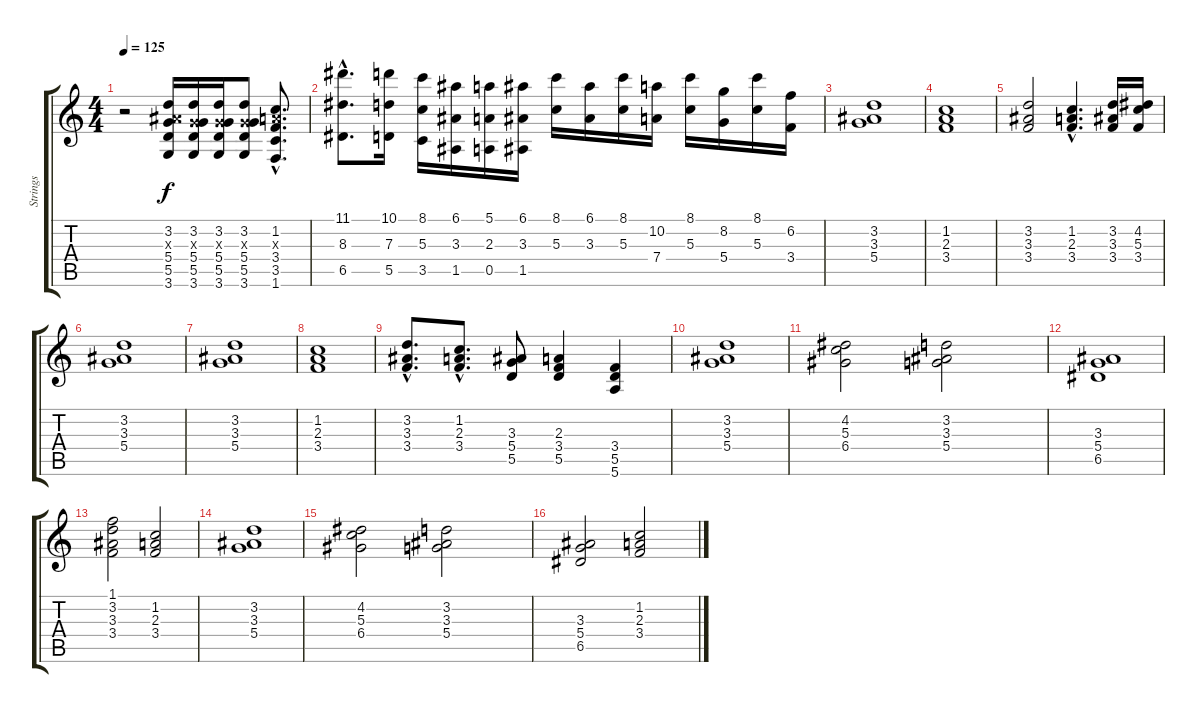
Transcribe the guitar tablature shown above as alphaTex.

\track ("Strings" "Strings") {instrument stringensemble1}
\staff {score tabs}
\tuning (E5 B4 G4 D4 A3 E3) {hide}
\ts (4 4)
\tempo 125
\clef g2
\ks c
r.2{dy f} (3.2 3.3{x} 5.4 5.5 3.6).16 (3.2 0.3{x} 5.4 5.5 3.6).16 (3.2 0.3{x} 5.4 5.5 3.6).16 (3.2 0.3{x} 5.4 5.5 3.6).8 (1.2{hac} 2.3{hac x} 3.4{hac} 3.5{hac} 1.6{hac}).8{d} |
(11.1{hac} 8.3{hac} 6.5{hac}).8{d} (10.1 7.3 5.5).16 (8.1 5.3 3.5).16 (6.1 3.3 1.5).16 (5.1 2.3 0.5).16 (6.1 3.3 1.5).16 (8.1 5.3).16 (6.1 3.3).16 (8.1 5.3).16 (10.2 7.4).16 (8.1 5.3).16 (8.2 5.4).16 (8.1 5.3).16 (6.2 3.4).16 |
(3.2 3.3 5.4).1 |
(1.2 2.3 3.4).1 |
(3.2 3.3 3.4).2 (1.2{hac} 2.3{hac} 3.4{hac}).4{d} (3.2 3.3 3.4).16 (4.2 5.3 3.4).16 |
(3.2 3.3 5.4).1 |
(3.2 3.3 5.4).1 |
(1.2 2.3 3.4).1 |
(3.2{hac} 3.3{hac} 3.4{hac}).8{d} (1.2{hac} 2.3{hac} 3.4{hac}).8{d} (3.3 5.4 5.5).8 (2.3 3.4 5.5).4 (3.4 5.5 5.6).4 |
(3.2 3.3 5.4).1 |
(4.2 5.3 6.4).2 (3.2 3.3 5.4).2 |
(3.3 5.4 6.5).1 |
(1.1 3.2 3.3 3.4).2 (1.2 2.3 3.4).2 |
(3.2 3.3 5.4).1 |
(4.2 5.3 6.4).2 (3.2 3.3 5.4).2 |
(3.3 5.4 6.5).2 (1.2 2.3 3.4).2
